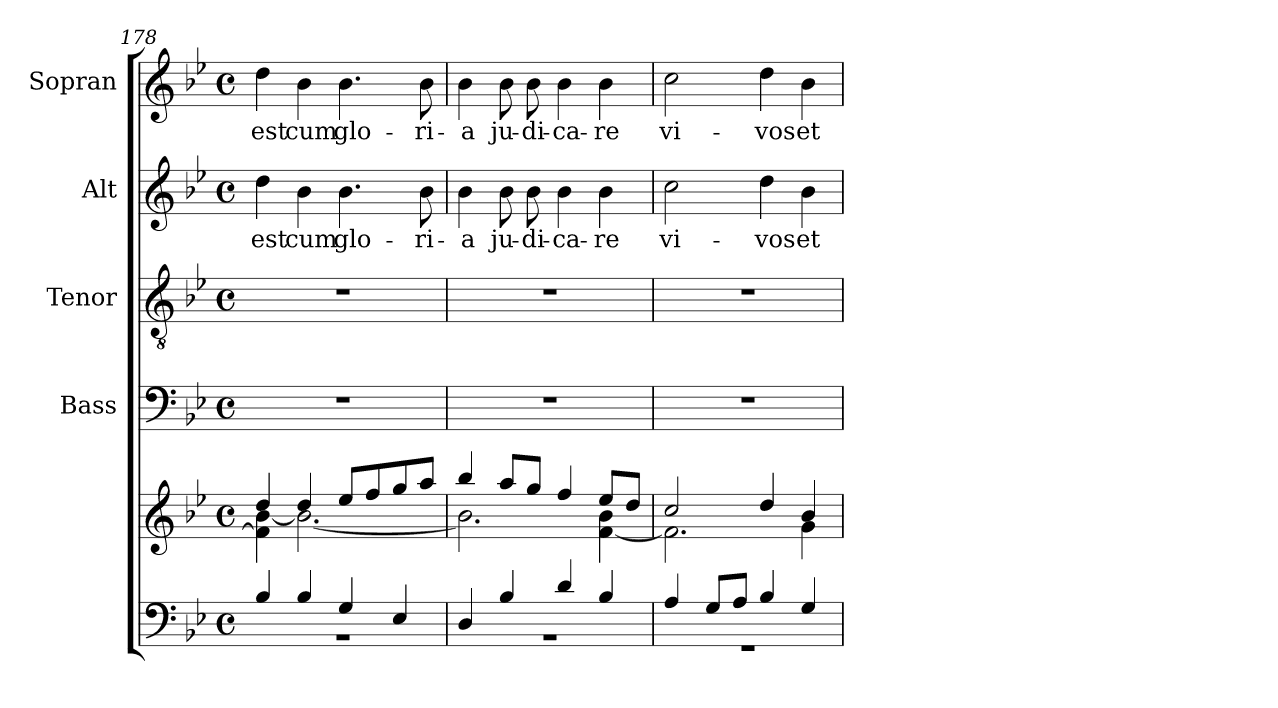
**kern	**kern	**kern	**kern	**kern	**text	**kern	**text
*part5	*part5	*part4	*part3	*part2	*part2	*part1	*part1
*staff6	*staff5	*staff4	*staff3	*staff2	*staff2	*staff1	*staff1
*	*	*I"Bass	*I"Tenor	*I"Alt	*	*I"Sopran	*
*	*	*I'B.	*I'T.	*I'A.	*	*I'S.	*
*clefF4	*clefG2	*clefF4	*clefGv2	*clefG2	*	*clefG2	*
*k[b-e-]	*k[b-e-]	*k[b-e-]	*k[b-e-]	*k[b-e-]	*	*k[b-e-]	*
*B-:	*B-:	*B-:	*B-:	*B-:	*	*B-:	*
*M4/4	*M4/4	*M4/4	*M4/4	*M4/4	*	*M4/4	*
*met(c)	*met(c)	*met(c)	*met(c)	*met(c)	*	*met(c)	*
=178	=178	=178	=178	=178	=178	=178	=178
*^	*^	*	*	*	*	*	*
!	!	!	!	!	!	!	!LO:LY:b	!	!LO:LY:b
4B-/	1rBB	4dd/	4f\] [<4b-\	1r	1r	4dd\	est	4dd\	est
!	!	!	!	!	!	!	!LO:LY:b	!	!LO:LY:b
4B-/	.	4dd/	2.b-\_	.	.	4b-\	cum	4b-\	cum
!	!	!	!	!	!	!	!LO:LY:b	!	!LO:LY:b
4G/	.	8ee-/L	.	.	.	4.b-\	glo-	4.b-\	glo-
.	.	8ff/	.	.	.	.	.	.	.
4E-/	.	8gg/	.	.	.	.	.	.	.
!	!	!	!	!	!	!	!LO:LY:b	!	!LO:LY:b
.	.	8aa/J	.	.	.	8b-\	-ri-	8b-\	-ri-
=179	=179	=179	=179	=179	=179	=179	=179	=179	=179
!	!	!	!	!	!	!	!LO:LY:b	!	!LO:LY:b
4D/	1rBB	4bb-/	2.b-\]	1r	1r	4b-\	-a	4b-\	-a
!	!	!	!	!	!	!	!LO:LY:b	!	!LO:LY:b
4B-/	.	8aa/L	.	.	.	8b-\	ju-	8b-\	ju-
!	!	!	!	!	!	!	!LO:LY:b	!	!LO:LY:b
.	.	8gg/J	.	.	.	8b-\	-di-	8b-\	-di-
!	!	!	!	!	!	!	!LO:LY:b	!	!LO:LY:b
4d/	.	4ff/	.	.	.	4b-\	-ca-	4b-\	-ca-
!	!	!	!	!	!	!	!LO:LY:b	!	!LO:LY:b
4B-/	.	8ee-/L	[<4f\ 4b-\	.	.	4b-\	-re	4b-\	-re
.	.	8dd/J	.	.	.	.	.	.	.
=180	=180	=180	=180	=180	=180	=180	=180	=180	=180
!	!	!	!	!	!	!	!LO:LY:b	!	!LO:LY:b
4A/	1rAA	2cc/	2.f\]	1r	1r	2cc\	vi-	2cc\	vi-
8G/L	.	.	.	.	.	.	.	.	.
8A/J	.	.	.	.	.	.	.	.	.
!	!	!	!	!	!	!	!LO:LY:b	!	!LO:LY:b
4B-/	.	4dd/	.	.	.	4dd\	-vos	4dd\	-vos
!	!	!	!	!	!	!	!LO:LY:b	!	!LO:LY:b
4G/	.	4b-/	4g\	.	.	4b-\	et	4b-\	et
*v	*v	*	*	*	*	*	*	*	*
*	*v	*v	*	*	*	*	*	*
=	=	=	=	=	=	=	=
*-	*-	*-	*-	*-	*-	*-	*-
